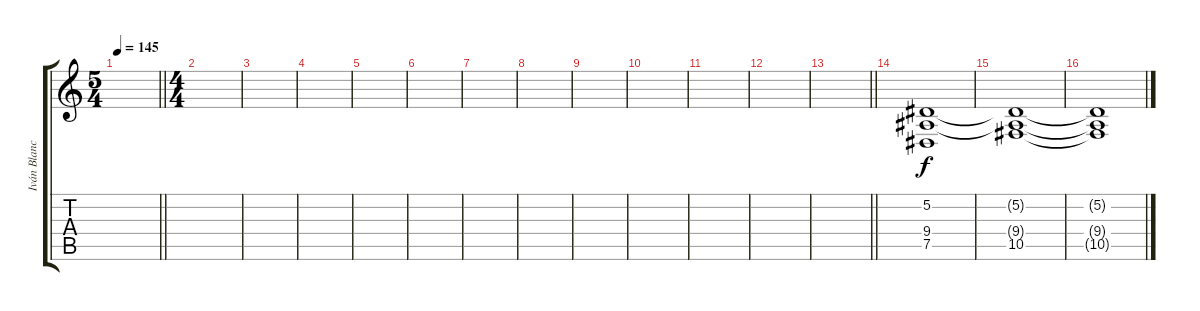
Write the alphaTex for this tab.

\track ("Iván Blanco" "Iván Blanc") {instrument choiraahs}
\staff {score tabs}
\tuning (Eb4 Bb3 Gb3 Db3 Ab2 Eb2) {hide}
\ts (5 4)
\tempo 145
\clef g2
\barLineRight lightlight
\ks c
|
\ts (4 4)
|
|
|
|
|
|
|
|
|
|
|
\barLineRight lightlight
|
(5.2 9.4 7.5).1{volume 8} |
(5.2{t} 9.4{t} 10.5).1 |
(5.2{t} 9.4{t} 10.5{t}).1
